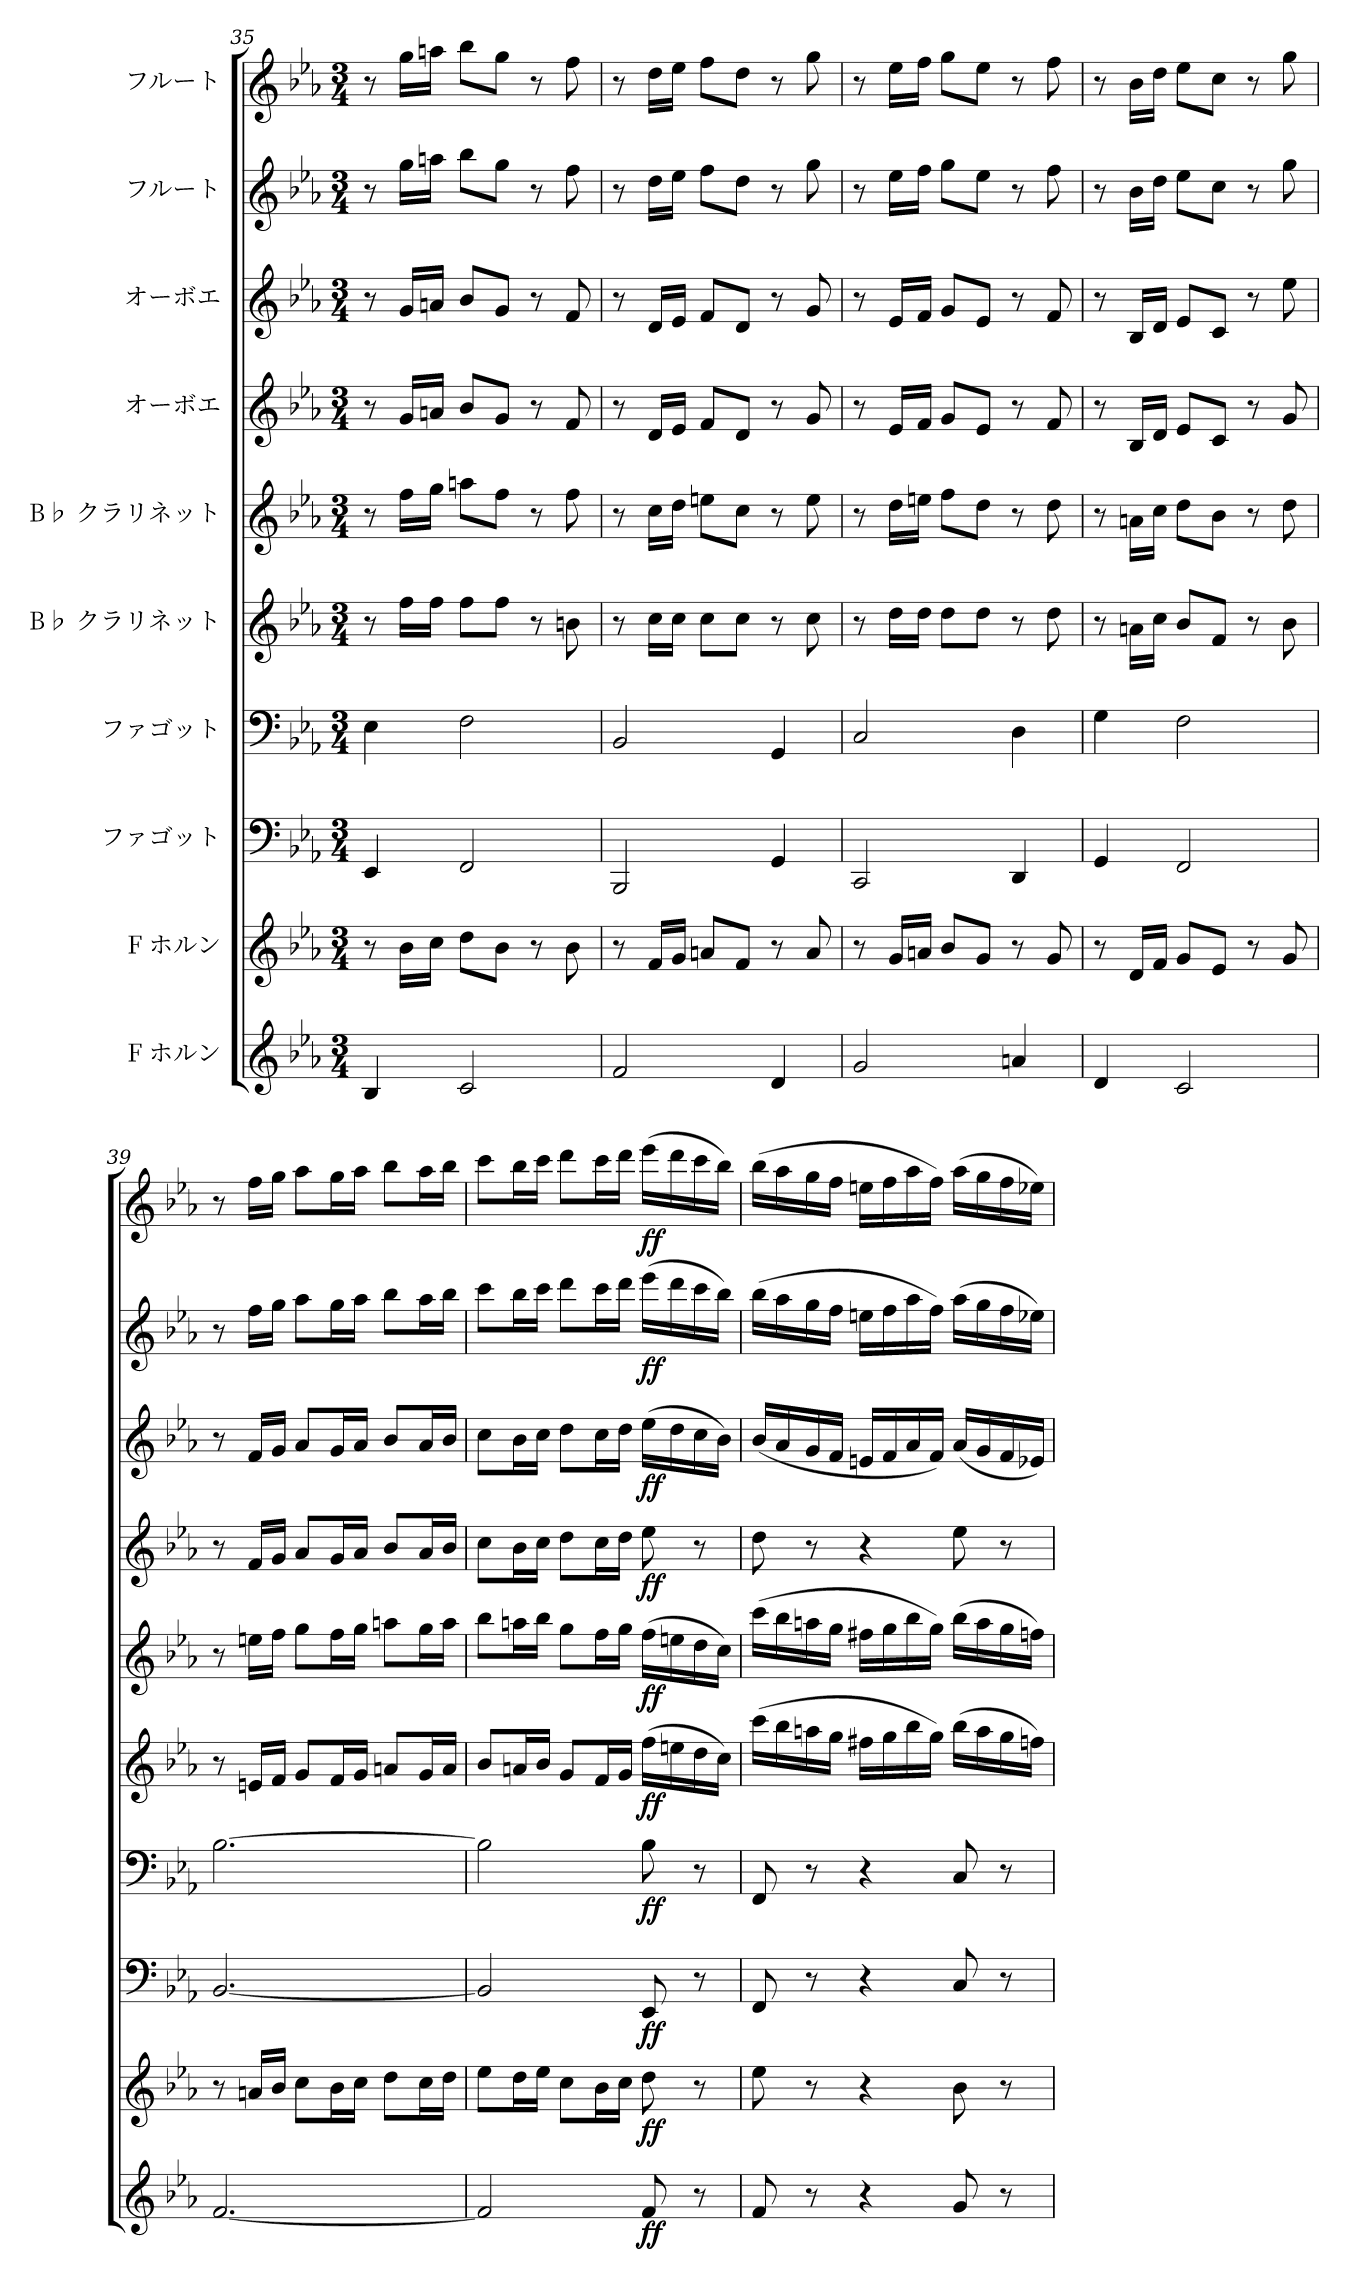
**kern	**dynam	**kern	**dynam	**kern	**dynam	**kern	**dynam	**kern	**dynam	**kern	**dynam	**kern	**dynam	**kern	**dynam	**kern	**dynam	**kern	**dynam
*part10	*part10	*part9	*part9	*part8	*part8	*part7	*part7	*part6	*part6	*part5	*part5	*part4	*part4	*part3	*part3	*part2	*part2	*part1	*part1
*staff10	*staff10	*staff9	*staff9	*staff8	*staff8	*staff7	*staff7	*staff6	*staff6	*staff5	*staff5	*staff4	*staff4	*staff3	*staff3	*staff2	*staff2	*staff1	*staff1
*I"F ホルン	*	*I"F ホルン	*	*I"ファゴット	*	*I"ファゴット	*	*I"B♭ クラリネット	*	*I"B♭ クラリネット	*	*I"オーボエ	*	*I"オーボエ	*	*I"フルート	*	*I"フルート	*
*clefG2	*	*clefG2	*	*clefF4	*	*clefF4	*	*clefG2	*	*clefG2	*	*clefG2	*	*clefG2	*	*clefG2	*	*clefG2	*
*ITrd4c7	*	*ITrd4c7	*	*	*	*	*	*ITrd1c2	*	*ITrd1c2	*	*	*	*	*	*	*	*	*
*k[b-e-a-d-]	*	*k[b-e-a-d-]	*	*k[b-e-a-]	*	*k[b-e-a-]	*	*k[b-e-a-d-g-]	*	*k[b-e-a-d-g-]	*	*k[b-e-a-]	*	*k[b-e-a-]	*	*k[b-e-a-]	*	*k[b-e-a-]	*
*M3/4	*	*M3/4	*	*M3/4	*	*M3/4	*	*M3/4	*	*M3/4	*	*M3/4	*	*M3/4	*	*M3/4	*	*M3/4	*
=35	=35	=35	=35	=35	=35	=35	=35	=35	=35	=35	=35	=35	=35	=35	=35	=35	=35	=35	=35
4E-/	.	8r	.	4EE-/	.	4E-\	.	8r	.	8r	.	8r	.	8r	.	8r	.	8r	.
.	.	16e-\LL	.	.	.	.	.	16ee-\LL	.	16ee-\LL	.	16g/LL	.	16g/LL	.	16gg\LL	.	16gg\LL	.
.	.	16f\JJ	.	.	.	.	.	16ee-\JJ	.	16ff\JJ	.	16an/JJ	.	16an/JJ	.	16aan\JJ	.	16aan\JJ	.
2F/	.	8g\L	.	2FF/	.	2F\	.	8ee-\L	.	8ggn\L	.	8b-/L	.	8b-/L	.	8bb-\L	.	8bb-\L	.
.	.	8e-\J	.	.	.	.	.	8ee-\J	.	8ee-\J	.	8g/J	.	8g/J	.	8gg\J	.	8gg\J	.
.	.	8r	.	.	.	.	.	8r	.	8r	.	8r	.	8r	.	8r	.	8r	.
.	.	8e-\	.	.	.	.	.	8an\	.	8ee-\	.	8f/	.	8f/	.	8ff\	.	8ff\	.
=36	=36	=36	=36	=36	=36	=36	=36	=36	=36	=36	=36	=36	=36	=36	=36	=36	=36	=36	=36
2B-/	.	8r	.	2BBB-/	.	2BB-/	.	8r	.	8r	.	8r	.	8r	.	8r	.	8r	.
.	.	16B-/LL	.	.	.	.	.	16b-\LL	.	16b-\LL	.	16d/LL	.	16d/LL	.	16dd\LL	.	16dd\LL	.
.	.	16c/JJ	.	.	.	.	.	16b-\JJ	.	16cc\JJ	.	16e-/JJ	.	16e-/JJ	.	16ee-\JJ	.	16ee-\JJ	.
.	.	8dn/L	.	.	.	.	.	8b-\L	.	8ddn\L	.	8f/L	.	8f/L	.	8ff\L	.	8ff\L	.
.	.	8B-/J	.	.	.	.	.	8b-\J	.	8b-\J	.	8d/J	.	8d/J	.	8dd\J	.	8dd\J	.
4G/	.	8r	.	4GG/	.	4GG/	.	8r	.	8r	.	8r	.	8r	.	8r	.	8r	.
.	.	8d/	.	.	.	.	.	8b-\	.	8dd\	.	8g/	.	8g/	.	8gg\	.	8gg\	.
=37	=37	=37	=37	=37	=37	=37	=37	=37	=37	=37	=37	=37	=37	=37	=37	=37	=37	=37	=37
2c/	.	8r	.	2CC/	.	2C/	.	8r	.	8r	.	8r	.	8r	.	8r	.	8r	.
.	.	16c/LL	.	.	.	.	.	16cc\LL	.	16cc\LL	.	16e-/LL	.	16e-/LL	.	16ee-\LL	.	16ee-\LL	.
.	.	16dn/JJ	.	.	.	.	.	16cc\JJ	.	16ddn\JJ	.	16f/JJ	.	16f/JJ	.	16ff\JJ	.	16ff\JJ	.
.	.	8e-/L	.	.	.	.	.	8cc\L	.	8ee-\L	.	8g/L	.	8g/L	.	8gg\L	.	8gg\L	.
.	.	8c/J	.	.	.	.	.	8cc\J	.	8cc\J	.	8e-/J	.	8e-/J	.	8ee-\J	.	8ee-\J	.
4dn/	.	8r	.	4DD/	.	4D\	.	8r	.	8r	.	8r	.	8r	.	8r	.	8r	.
.	.	8c/	.	.	.	.	.	8cc\	.	8cc\	.	8f/	.	8f/	.	8ff\	.	8ff\	.
!!LO:PB:g=z
=38	=38	=38	=38	=38	=38	=38	=38	=38	=38	=38	=38	=38	=38	=38	=38	=38	=38	=38	=38
4G/	.	8r	.	4GG/	.	4G\	.	8r	.	8r	.	8r	.	8r	.	8r	.	8r	.
.	.	16G/LL	.	.	.	.	.	16gn\LL	.	16gn\LL	.	16B-/LL	.	16B-/LL	.	16b-\LL	.	16b-\LL	.
.	.	16B-/JJ	.	.	.	.	.	16b-\JJ	.	16b-\JJ	.	16d/JJ	.	16d/JJ	.	16dd\JJ	.	16dd\JJ	.
2F/	.	8c/L	.	2FF/	.	2F\	.	8a-/L	.	8cc\L	.	8e-/L	.	8e-/L	.	8ee-\L	.	8ee-\L	.
.	.	8A-/J	.	.	.	.	.	8e-/J	.	8a-\J	.	8c/J	.	8c/J	.	8cc\J	.	8cc\J	.
.	.	8r	.	.	.	.	.	8r	.	8r	.	8r	.	8r	.	8r	.	8r	.
.	.	8c/	.	.	.	.	.	8a-\	.	8cc\	.	8g/	.	8ee-\	.	8gg\	.	8gg\	.
=39	=39	=39	=39	=39	=39	=39	=39	=39	=39	=39	=39	=39	=39	=39	=39	=39	=39	=39	=39
[2.B-/	.	8r	.	[2.BB-/	.	[2.B-\	.	8r	.	8r	.	8r	.	8r	.	8r	.	8r	.
.	.	16dn/LL	.	.	.	.	.	16dn/LL	.	16ddn\LL	.	16f/LL	.	16f/LL	.	16ff\LL	.	16ff\LL	.
.	.	16e-/JJ	.	.	.	.	.	16e-/JJ	.	16ee-\JJ	.	16g/JJ	.	16g/JJ	.	16gg\JJ	.	16gg\JJ	.
.	.	8f\L	.	.	.	.	.	8f/L	.	8ff\L	.	8a-/L	.	8a-/L	.	8aa-\L	.	8aa-\L	.
.	.	16e-\L	.	.	.	.	.	16e-/L	.	16ee-\L	.	16g/L	.	16g/L	.	16gg\L	.	16gg\L	.
.	.	16f\JJ	.	.	.	.	.	16f/JJ	.	16ff\JJ	.	16a-/JJ	.	16a-/JJ	.	16aa-\JJ	.	16aa-\JJ	.
.	.	8g\L	.	.	.	.	.	8gn/L	.	8ggn\L	.	8b-/L	.	8b-/L	.	8bb-\L	.	8bb-\L	.
.	.	16f\L	.	.	.	.	.	16f/L	.	16ff\L	.	16a-/L	.	16a-/L	.	16aa-\L	.	16aa-\L	.
.	.	16g\JJ	.	.	.	.	.	16g/JJ	.	16gg\JJ	.	16b-/JJ	.	16b-/JJ	.	16bb-\JJ	.	16bb-\JJ	.
=40	=40	=40	=40	=40	=40	=40	=40	=40	=40	=40	=40	=40	=40	=40	=40	=40	=40	=40	=40
2B-/]	.	8a-\L	.	2BB-/]	.	2B-\]	.	8a-/L	.	8aa-\L	.	8cc\L	.	8cc\L	.	8ccc\L	.	8ccc\L	.
.	.	16g\L	.	.	.	.	.	16gn/L	.	16ggn\L	.	16b-\L	.	16b-\L	.	16bb-\L	.	16bb-\L	.
.	.	16a-\JJ	.	.	.	.	.	16a-/JJ	.	16aa-\JJ	.	16cc\JJ	.	16cc\JJ	.	16ccc\JJ	.	16ccc\JJ	.
.	.	8f\L	.	.	.	.	.	8f/L	.	8ff\L	.	8dd\L	.	8dd\L	.	8ddd\L	.	8ddd\L	.
.	.	16e-\L	.	.	.	.	.	16e-/L	.	16ee-\L	.	16cc\L	.	16cc\L	.	16ccc\L	.	16ccc\L	.
.	.	16f\JJ	.	.	.	.	.	16f/JJ	.	16ff\JJ	.	16dd\JJ	.	16dd\JJ	.	16ddd\JJ	.	16ddd\JJ	.
!	!LO:DY:b	!	!LO:DY:b	!	!LO:DY:b	!	!LO:DY:b	!	!LO:DY:b	!	!LO:DY:b	!	!LO:DY:b	!	!LO:DY:b	!	!LO:DY:b	!	!LO:DY:b
8B-/	ff	8g\	ff	8EE-/	ff	8B-\	ff	(16ee-\LL	ff	(16ee-\LL	ff	8ee-\	ff	(16ee-\LL	ff	(16eee-\LL	ff	(16eee-\LL	ff
.	.	.	.	.	.	.	.	16ddn\	.	16ddn\	.	.	.	16dd\	.	16ddd\	.	16ddd\	.
8r	.	8r	.	8r	.	8r	.	16cc\	.	16cc\	.	8r	.	16cc\	.	16ccc\	.	16ccc\	.
.	.	.	.	.	.	.	.	16b-\JJ)	.	16b-\JJ)	.	.	.	16b-\JJ)	.	16bb-\JJ)	.	16bb-\JJ)	.
!!LO:PB:g=z
=41	=41	=41	=41	=41	=41	=41	=41	=41	=41	=41	=41	=41	=41	=41	=41	=41	=41	=41	=41
8B-/	.	8a-\	.	8FF/	.	8FF/	.	(16bb-\LL	.	(16bb-\LL	.	8dd\	.	(16b-/LL	.	(16bb-\LL	.	(16bb-\LL	.
.	.	.	.	.	.	.	.	16aa-\	.	16aa-\	.	.	.	16a-/	.	16aa-\	.	16aa-\	.
8r	.	8r	.	8r	.	8r	.	16ggn\	.	16ggn\	.	8r	.	16g/	.	16gg\	.	16gg\	.
.	.	.	.	.	.	.	.	16ff\JJ	.	16ff\JJ	.	.	.	16f/JJ	.	16ff\JJ	.	16ff\JJ	.
4r	.	4r	.	4r	.	4r	.	16een\LL	.	16een\LL	.	4r	.	16en/LL	.	16een\LL	.	16een\LL	.
.	.	.	.	.	.	.	.	16ff\	.	16ff\	.	.	.	16f/	.	16ff\	.	16ff\	.
.	.	.	.	.	.	.	.	16aa-\	.	16aa-\	.	.	.	16a-/	.	16aa-\	.	16aa-\	.
.	.	.	.	.	.	.	.	16ff\JJ)	.	16ff\JJ)	.	.	.	16f/JJ)	.	16ff\JJ)	.	16ff\JJ)	.
8c/	.	8e-\	.	8C/	.	8C/	.	(16aa-\LL	.	(16aa-\LL	.	8ee-\	.	(16a-/LL	.	(16aa-\LL	.	(16aa-\LL	.
.	.	.	.	.	.	.	.	16gg\	.	16gg\	.	.	.	16g/	.	16gg\	.	16gg\	.
8r	.	8r	.	8r	.	8r	.	16ff\	.	16ff\	.	8r	.	16f/	.	16ff\	.	16ff\	.
.	.	.	.	.	.	.	.	16ee-X\JJ)	.	16ee-X\JJ)	.	.	.	16e-X/JJ)	.	16ee-X\JJ)	.	16ee-X\JJ)	.
=	=	=	=	=	=	=	=	=	=	=	=	=	=	=	=	=	=	=	=
*-	*-	*-	*-	*-	*-	*-	*-	*-	*-	*-	*-	*-	*-	*-	*-	*-	*-	*-	*-
